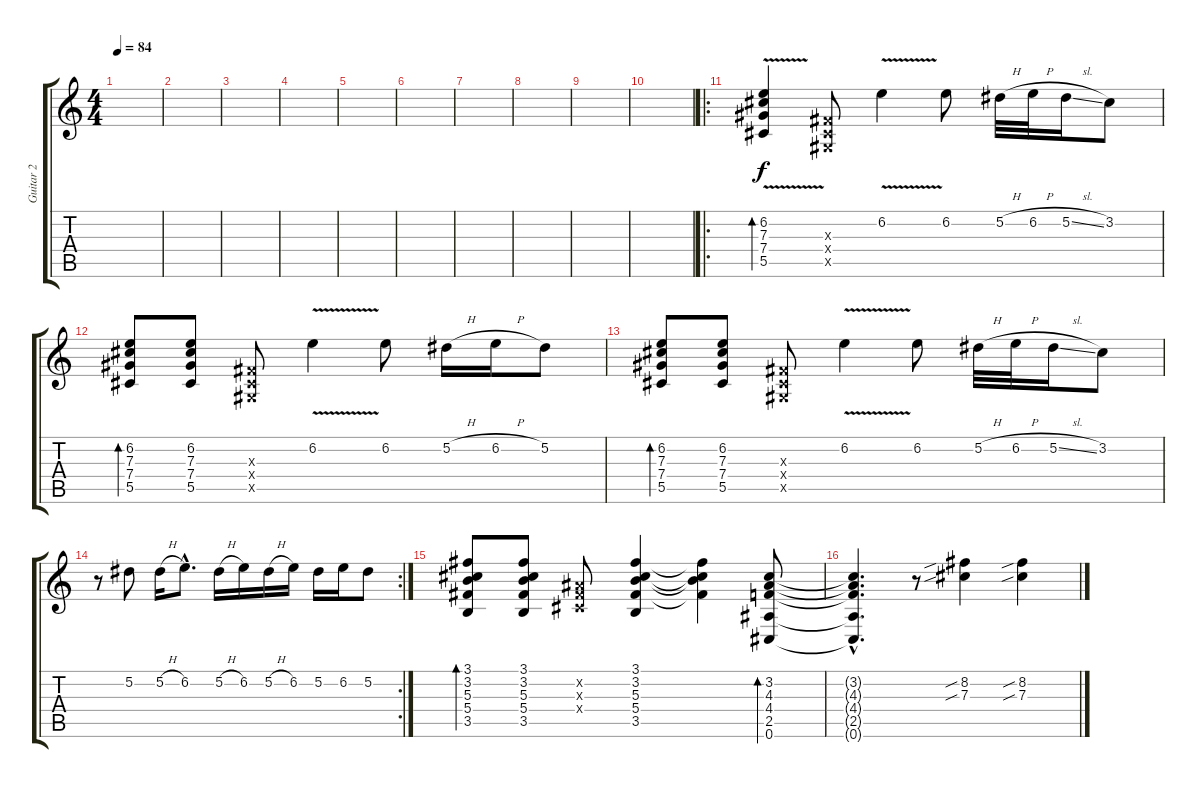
\track ("Guitar 2" "Guitar 2") {instrument acousticguitarsteel}
\staff {score tabs}
\tuning (Eb4 Bb3 Gb3 Db3 Ab2 Db2) {hide}
\ts (4 4)
\tempo 84
\clef g2
\ks c
|
|
|
|
|
|
|
|
|
|
\ro
(6.2{v} 7.3{v} 7.4{v} 5.5{v}).4{bd 120} (0.3{x} 0.4{x} 0.5{x}).8 6.2{v}.4 6.2.8 5.2{h}.32 6.2{h}.32 5.2{sl}.16 3.2.8 |
(6.2 7.3 7.4 5.5).8{bd 30} (6.2 7.3 7.4 5.5).8 (0.3{x} 0.4{x} 0.5{x}).8 6.2{v}.4 6.2.8 5.2{h}.16 6.2{h}.16 5.2.8 |
(6.2 7.3 7.4 5.5).8{bd 120} (6.2 7.3 7.4 5.5).8 (0.3{x} 0.4{x} 0.5{x}).8 6.2{v}.4 6.2.8 5.2{h}.32 6.2{h}.32 5.2{sl}.16 3.2.8 |
\rc 2
r.8 5.2.8 5.2{h}.16 6.2{hac}.8{d} 5.2{h}.16 6.2.16 5.2{h}.16 6.2.16 5.2.16 6.2.16 5.2.8 |
(3.1 3.2 5.3 5.4 3.5).8{bd 30} (3.1 3.2 5.3 5.4 3.5).8 (0.2{x} 0.3{x} 0.4{x}).8 (3.1 3.2 5.3 5.4 3.5).4 (3.1{t} 3.2{t} 5.3{t} 5.4{t}).4 (3.2 4.3 4.4 2.5 0.6).8{bd 60} |
(3.2{hac t} 4.3{hac t} 4.4{hac t} 2.5{hac t} 0.6{hac t}).4{d} r.8 (8.2{sib} 7.3{sib}).4 (8.2{sib} 7.3{sib}).4
